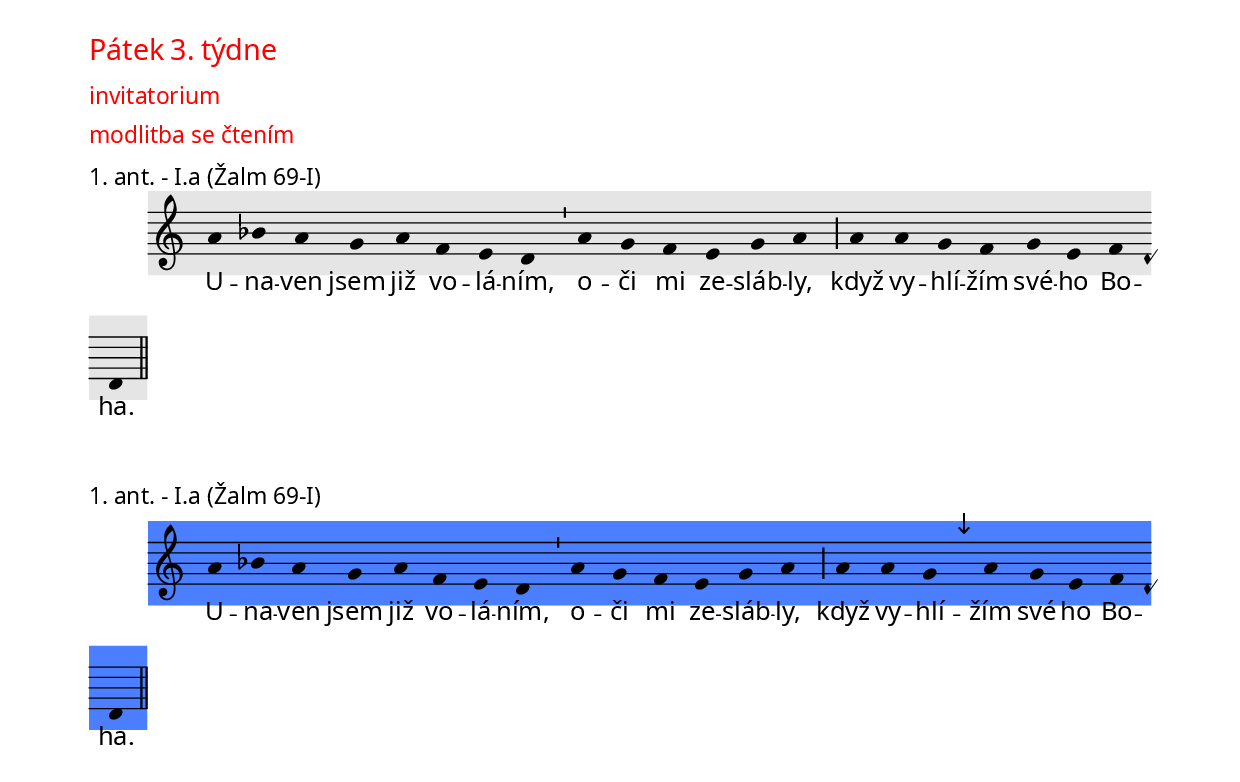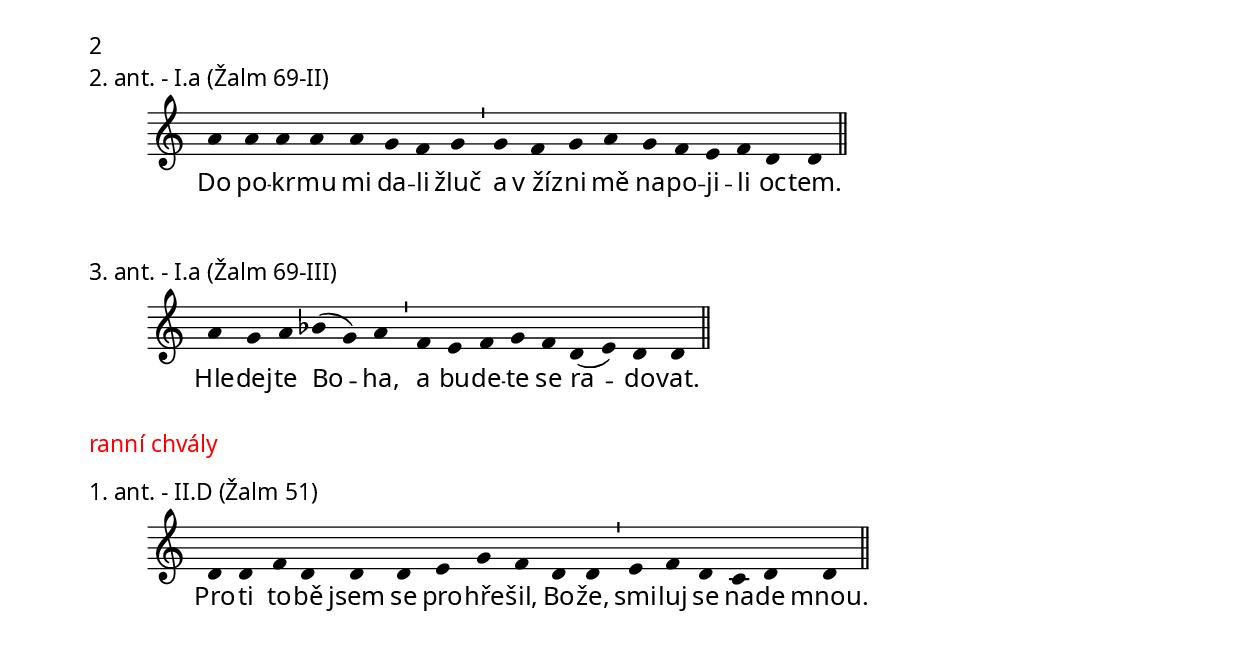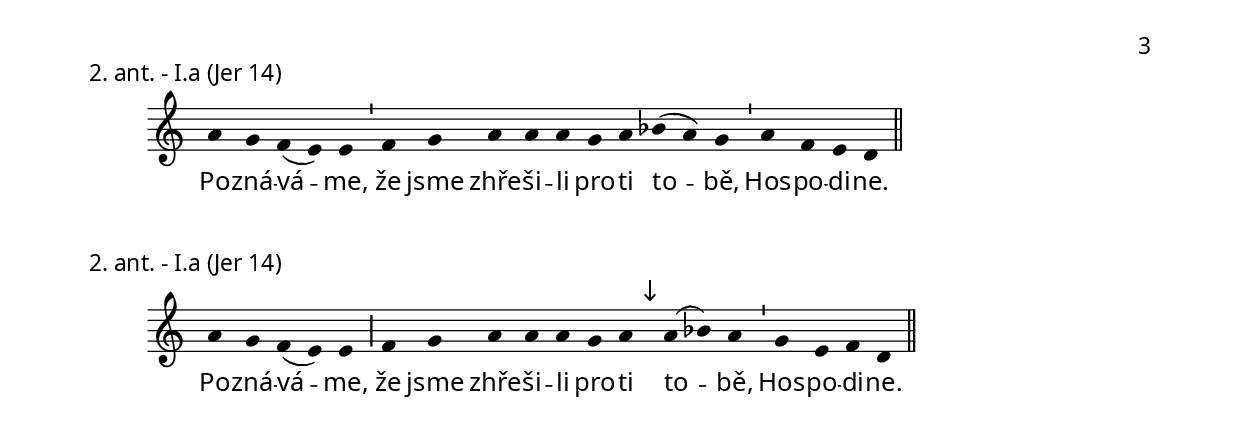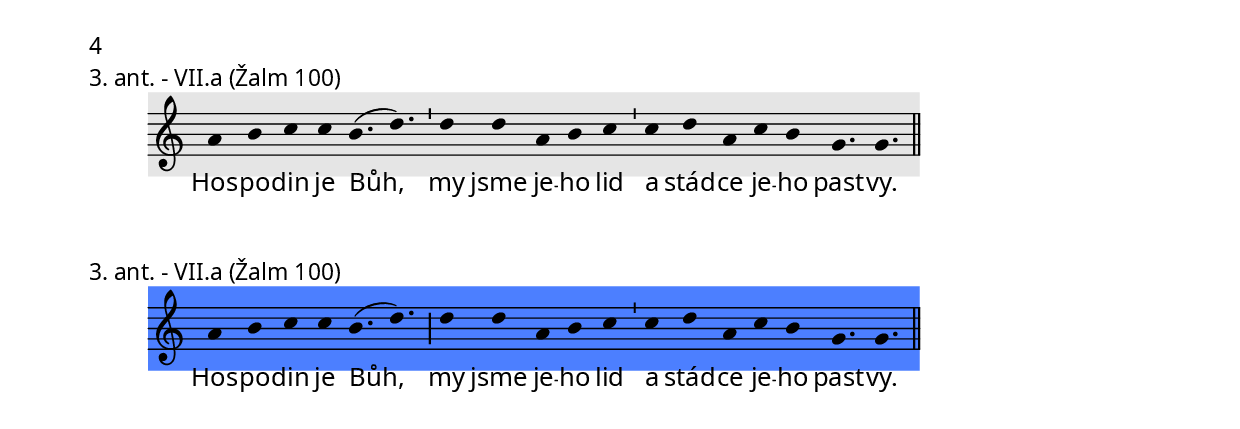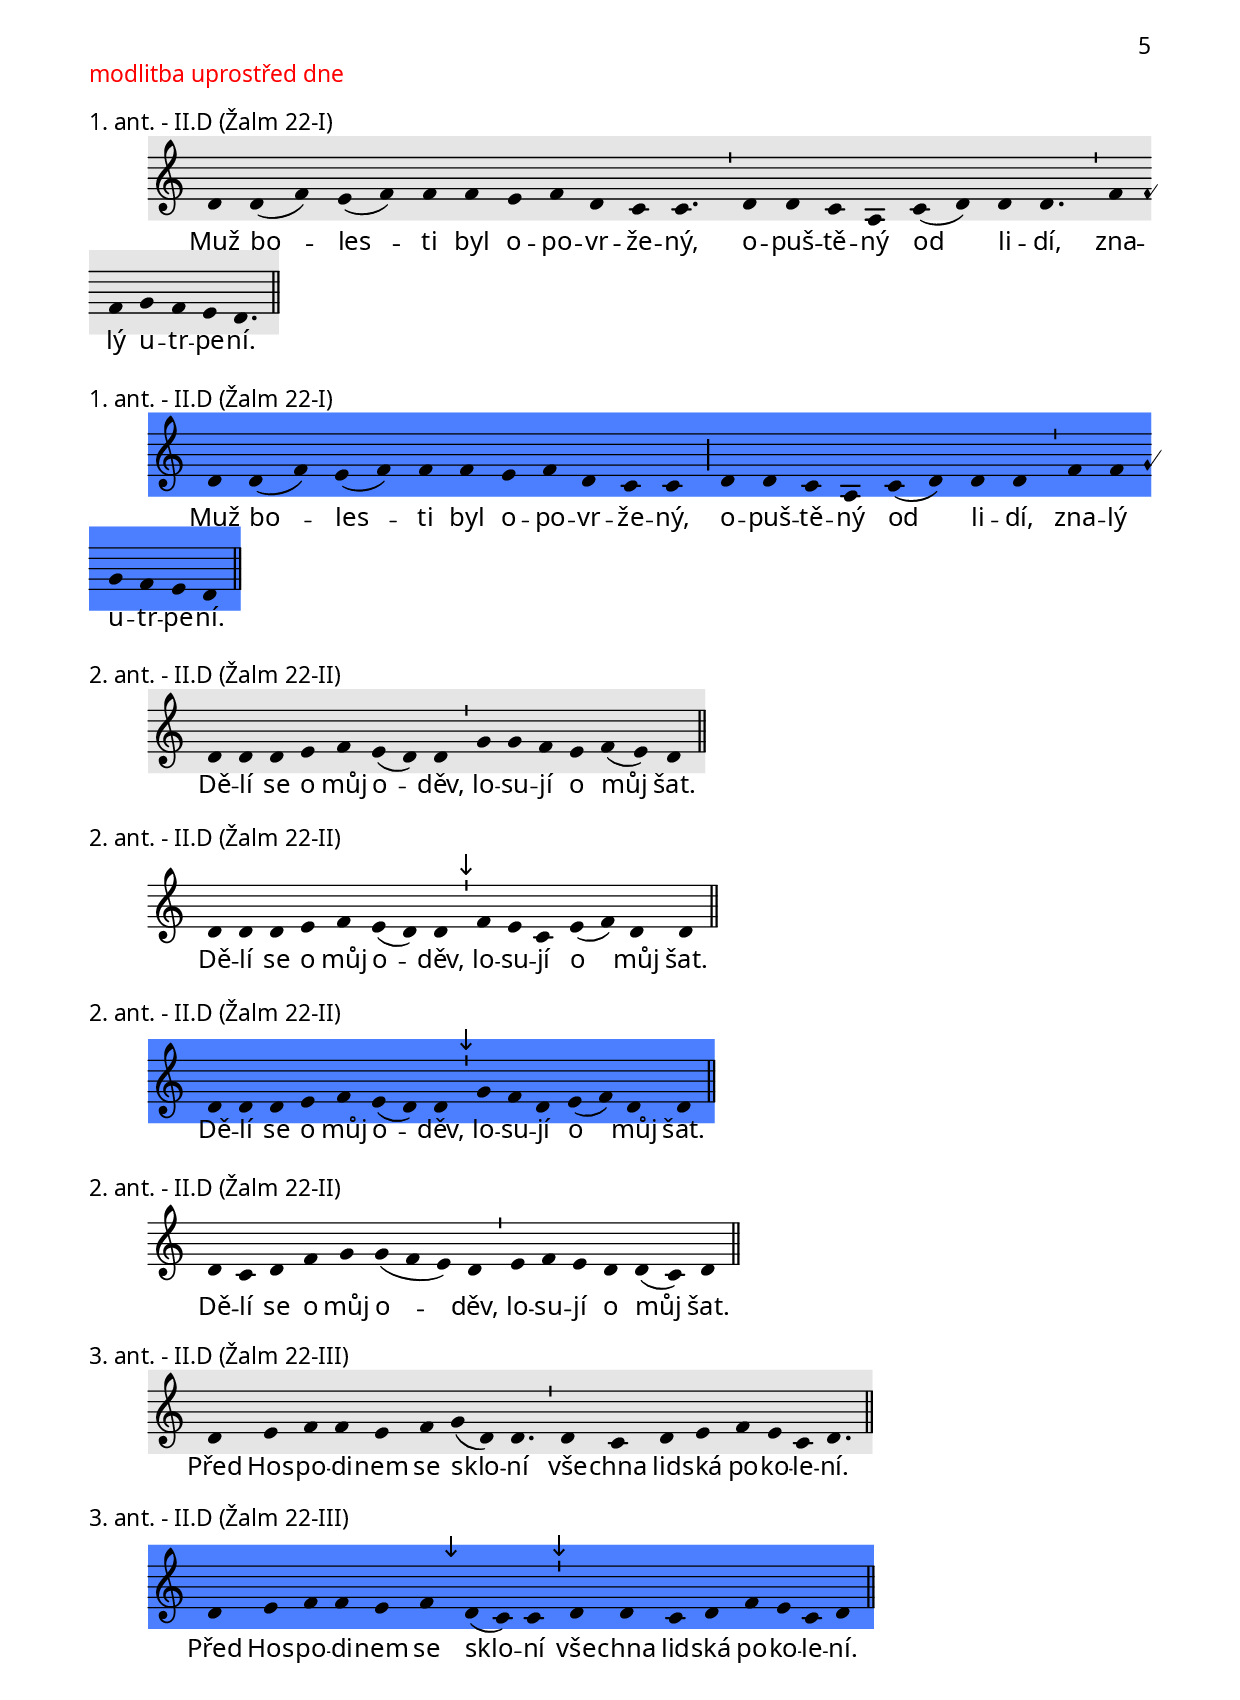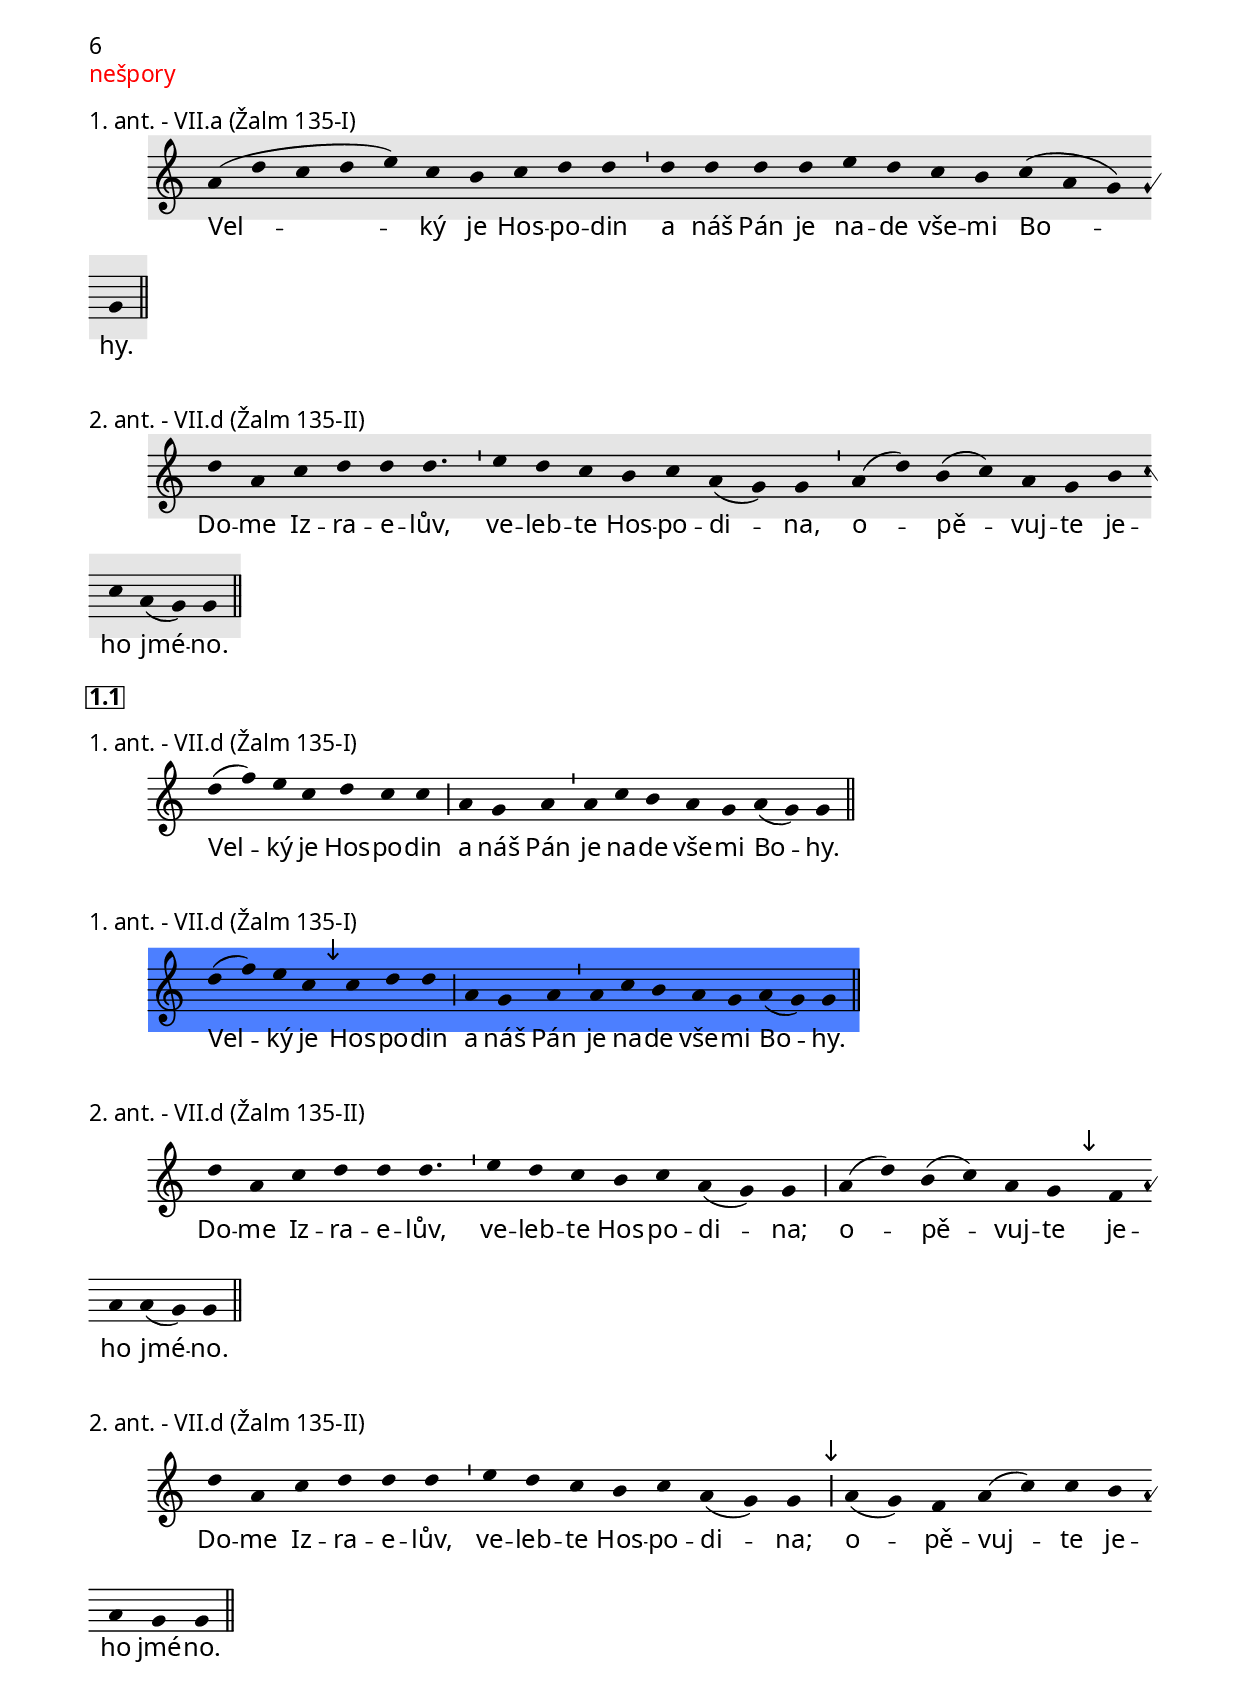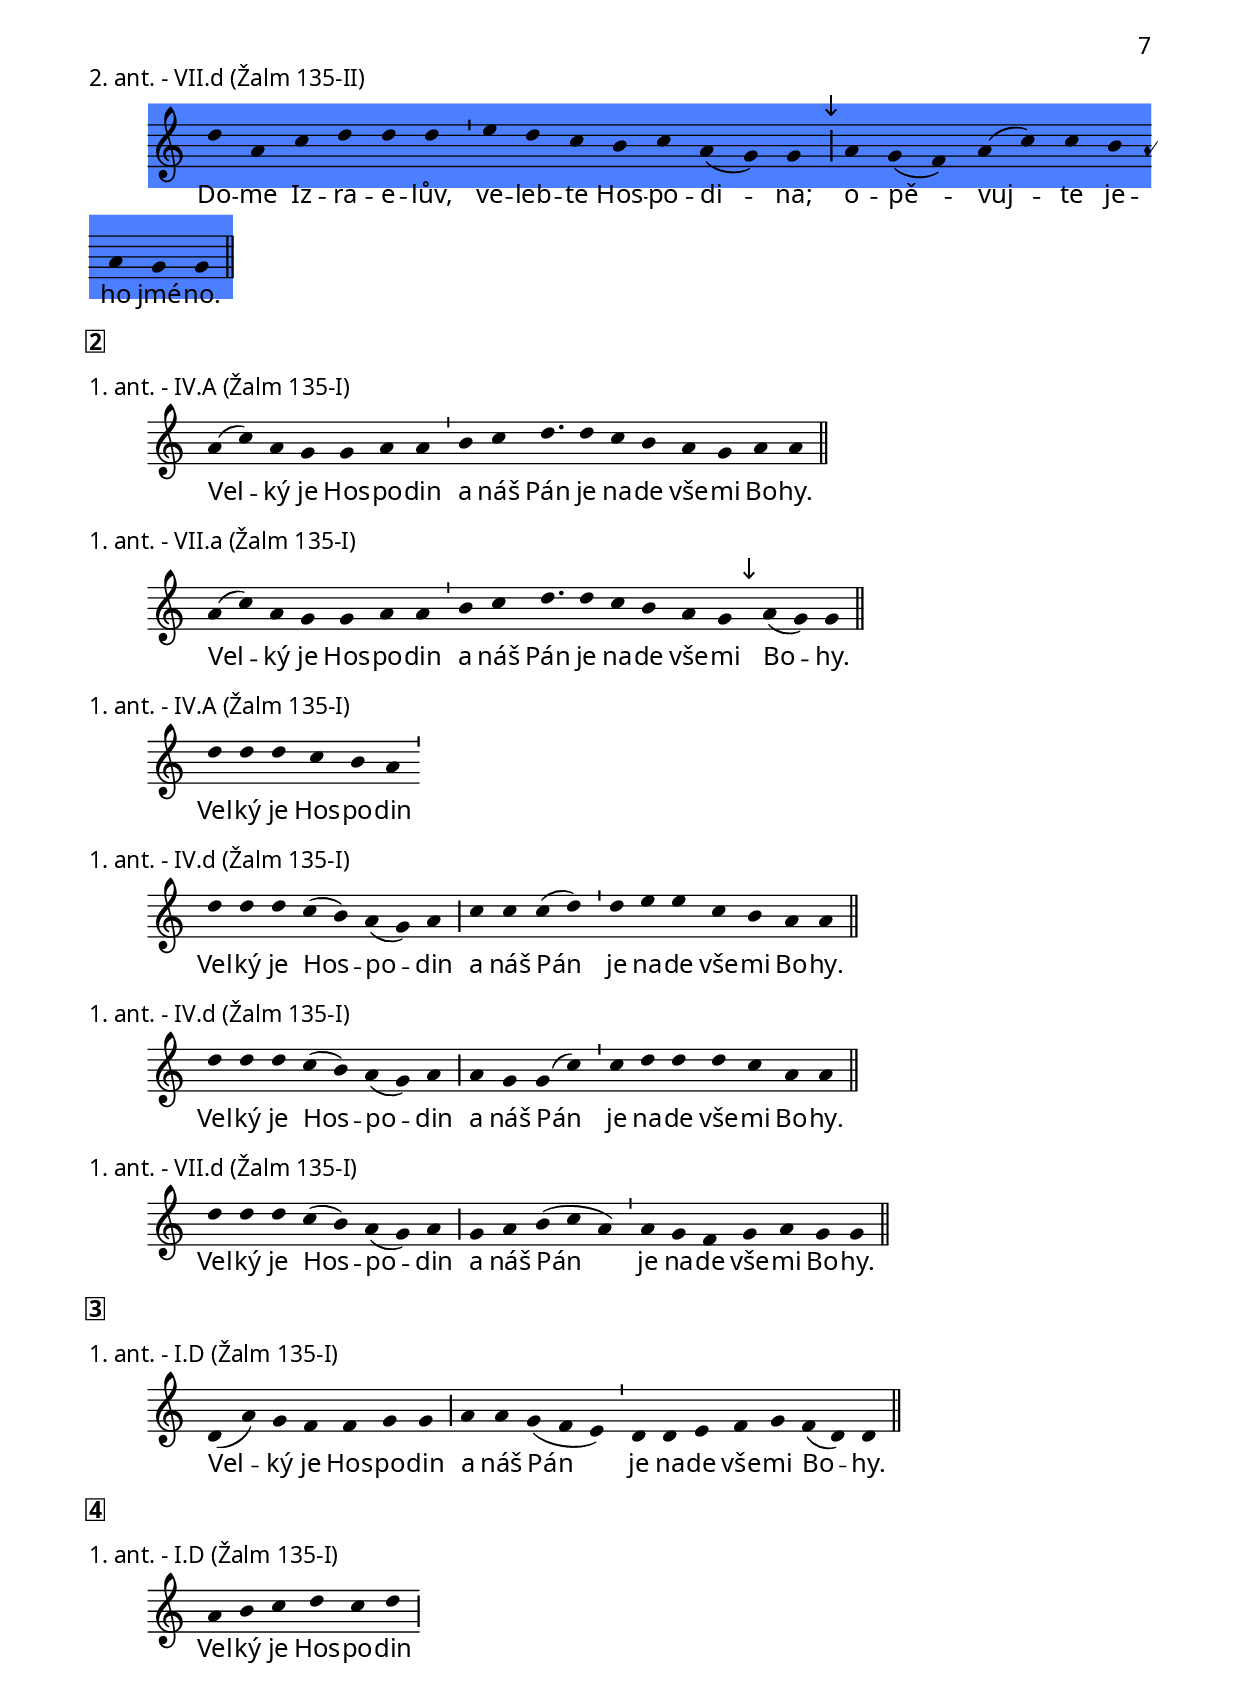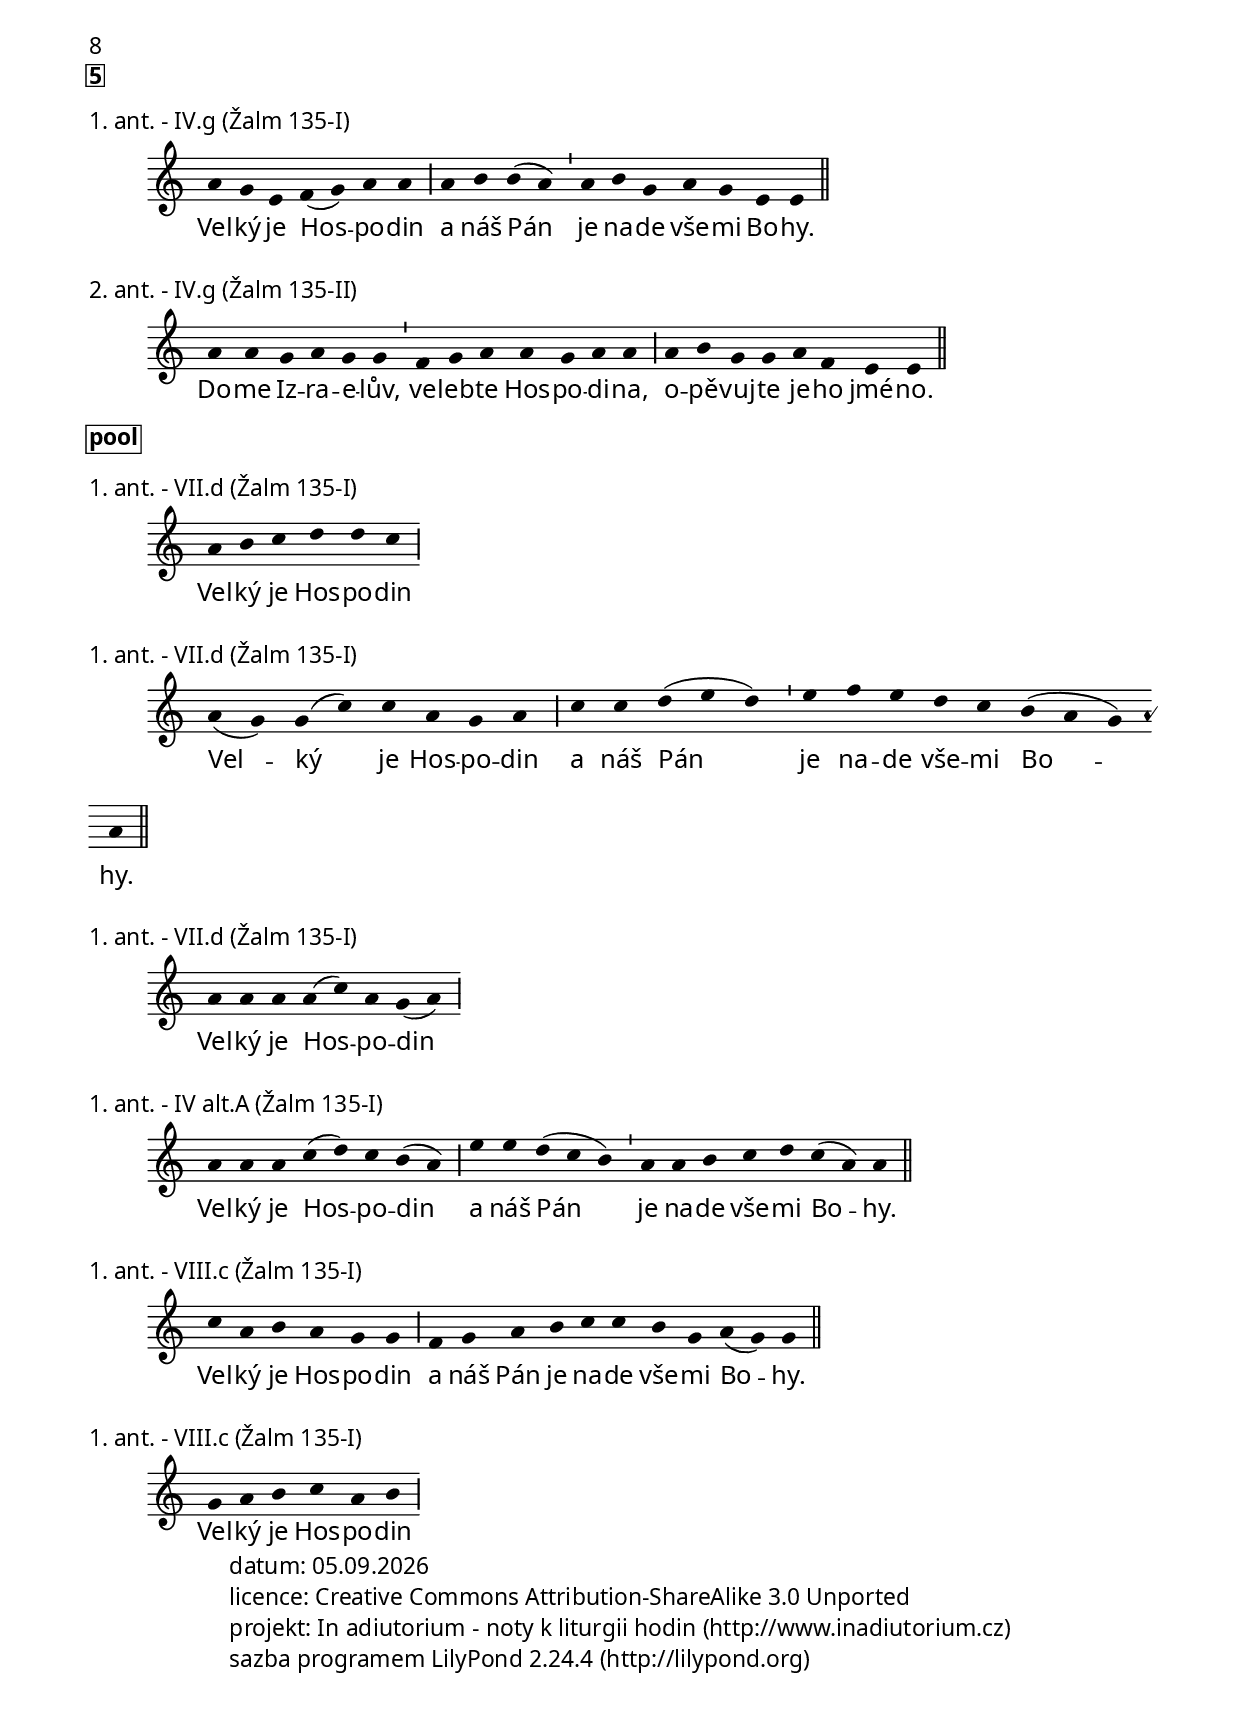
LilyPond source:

\include "../spolecne.ly"

\markup {\nadpisDen {Pátek 3. týdne}}

\markup {\nadpisHodinka {"invitatorium"}}

%\score { \tIpatekInvitatorium }

\markup {\nadpisHodinka {"modlitba se čtením"}}

\score {
  \relative c'' {
    \zvyraznovacSedy
    \choralniRezim
    a4 bes a g a f e d \barMin
    a' g f e g a \barMaior
    a a g f g e f d \barFinalis
  }
  \addlyrics {
    U -- na -- ven jsem již vo -- lá -- ním,
    o -- či mi ze -- sláb -- ly,
    když vy -- hlí -- žím své -- ho Bo -- ha.
  }
  \header {
    quid = "1. ant."
    modus = "I"
    differentia = "a"
    psalmus = "Žalm 69-I"
    id = ""
    piece = \markup {\sestavTitulek}
  }
}

\score {
  \relative c'' {
    \zvyraznovacModry
    \choralniRezim
    a4 bes a g a f e d \barMin
    a' g f e g a \barMaior
    a a g \mark\sipka a g e f d \barFinalis
  }
  \addlyrics {
    U -- na -- ven jsem již vo -- lá -- ním,
    o -- či mi ze -- sláb -- ly,
    když vy -- hlí -- žím své -- ho Bo -- ha.
  }
  \header {
    quid = "1. ant."
    modus = "I"
    differentia = "a"
    psalmus = "Žalm 69-I"
    id = "mc-ant1"
    piece = \markup {\sestavTitulek}
  }
}

\pageBreak

\score {
  \relative c'' {
    \choralniRezim
    a4 a a a a g f g \barMin
    g f g a g f e f d d \barFinalis
  }
  \addlyrics {
    Do po -- kr -- mu mi da -- li žluč
    a v_žíz -- ni mě na -- po -- ji -- li oc -- tem.
  }
  \header {
    quid = "2. ant."
    modus = "I"
    differentia = "a"
    psalmus = "Žalm 69-II"
    id = ""
    piece = \markup {\sestavTitulek}
  }
}

\score {
  \relative c'' {
    \choralniRezim
    a4 g a bes( g) a \barMin
    f e f g f d( e) d d \barFinalis
  }
  \addlyrics {
    Hle -- dej -- te Bo -- ha,
    a bu -- de -- te se ra -- do -- vat.
  }
  \header {
    quid = "3. ant."
    modus = "I"
    differentia = "a"
    psalmus = "Žalm 69-III"
    id = ""
    piece = \markup {\sestavTitulek}
  }
}

\markup {\nadpisHodinka {"ranní chvály"}}

\score {
  \relative c' {
    \choralniRezim
    d4 d f d d d e g f d d \barMin e f d c d d \barFinalis
  }
  \addlyrics {
    Pro -- ti to -- bě jsem se pro -- hře -- šil, Bo -- že,
    smi -- luj se na -- de mnou.
  }
  \header {
    quid = "1. ant."
    modus = "II"
    differentia = "D"
    psalmus = "Žalm 51"
    id = "rch-ant1"
    piece = \markup {\sestavTitulek}
  }
}

\pageBreak

\score {
  \relative c'' {
    \choralniRezim
    a4 g f( e) e \barMin f g a a a g a bes( a) g \barMin a f e d \barFinalis
  }
  \addlyrics {
    Po -- zná -- vá -- me, že jsme zhře -- ši -- li pro -- ti to -- bě,
    Hos -- po -- di -- ne.
  }
  \header {
    quid = "2. ant."
    modus = "I"
    differentia = "a"
    psalmus = "Jer 14"
    id = "rch-ant2"
    piece = \markup {\sestavTitulek}
  }
}

\score {
  \relative c'' {
    \choralniRezim
    a4 g f( e) e \barMaior
    f g a a a g a \mark\sipka a( bes) a \barMin
    g e f d \barFinalis
  }
  \addlyrics {
    Po -- zná -- vá -- me,
    že jsme zhře -- ši -- li pro -- ti to -- bě,
    Hos -- po -- di -- ne.
  }
  \header {
    quid = "2. ant."
    modus = "I"
    differentia = "a"
    psalmus = "Jer 14"
    id = "rch-ant2"
    piece = \markup {\sestavTitulek}
  }
}

\pageBreak

\score {
  \relative c'' {
    \zvyraznovacSedy
    \choralniRezim
    a4 b c c b4.( d) \barMin d4 d a b c \barMin c d a c b g4. g \barFinalis
  }
  \addlyrics {
    Hos -- po -- din je Bůh, my jsme je -- ho lid a stád -- ce je -- ho past -- vy.
  }
  \header {
    quid = "3. ant."
    modus = "VII"
    differentia = "a"
    psalmus = "Žalm 100"
    id = "rch-ant3"
    piece = \markup {\sestavTitulek}
  }
}

\score {
  \relative c'' {
    \zvyraznovacModry
    \choralniRezim
    a4 b c c b4.( d) \barMaior
    d4 d a b c \barMin c d a c b g4. g \barFinalis
  }
  \addlyrics {
    Hos -- po -- din je Bůh,
    my jsme je -- ho lid a stád -- ce je -- ho past -- vy.
  }
  \header {
    quid = "3. ant."
    modus = "VII"
    differentia = "a"
    psalmus = "Žalm 100"
    id = "rch-ant3"
    piece = \markup {\sestavTitulek}
  }
}

\pageBreak

%\score { \tIpatekAntBenedictus }

\markup {\nadpisHodinka {"modlitba uprostřed dne"}}

\score {
  \relative c' {
    \zvyraznovacSedy
    \choralniRezim
    d4 d( f) e( f) f f e f d c c4. \barMin
    d4 d c a c( d) d d4. \barMin f4 f g f e d4. \barFinalis
  }
  \addlyrics {
    Muž bo -- les -- ti byl o -- po -- vr -- že -- ný,
    o -- puš -- tě -- ný od li -- dí, zna -- lý u -- tr -- pe -- ní.
  }
  \header {
    quid = "1. ant."
    modus = "II"
    differentia = "D"
    psalmus = "Žalm 22-I"
    id = "up-ant1"
    piece = \markup {\sestavTitulek}
  }
}

\score {
  \relative c' {
    \zvyraznovacModry
    \choralniRezim
    d4 d( f) e( f) f f e f d c c \barMaior
    d4 d c a c( d) d d \barMin f4 f g f e d \barFinalis
  }
  \addlyrics {
    Muž bo -- les -- ti byl o -- po -- vr -- že -- ný,
    o -- puš -- tě -- ný od li -- dí, zna -- lý u -- tr -- pe -- ní.
  }
  \header {
    quid = "1. ant."
    modus = "II"
    differentia = "D"
    psalmus = "Žalm 22-I"
    id = "up-ant1"
    piece = \markup {\sestavTitulek}
  }
}

\score {
  \relative c' {
    \zvyraznovacSedy
    \choralniRezim
    d4 d d e f e( d) d \barMin g g f e f( e) d \barFinalis
  }
  \addlyrics {
    Dě -- lí se o můj o -- děv, lo -- su -- jí o můj šat.
  }
  \header {
    quid = "2. ant."
    modus = "II"
    differentia = "D"
    psalmus = "Žalm 22-II"
    id = "up-ant2"
    piece = \markup {\sestavTitulek}
  }
}

\score {
  \relative c' {
    \choralniRezim
    d4 d d e f e( d) d \barMin \mark\sipka f e c e( f) d d \barFinalis
  }
  \addlyrics {
    Dě -- lí se o můj o -- děv, lo -- su -- jí o můj šat.
  }
  \header {
    quid = "2. ant."
    modus = "II"
    differentia = "D"
    psalmus = "Žalm 22-II"
    id = "up-ant2"
    piece = \markup {\sestavTitulek}
  }
}

\score {
  \relative c' {
    \zvyraznovacModry
    \choralniRezim
    d4 d d e f e( d) d \barMin \mark\sipka g f d e( f) d d \barFinalis
  }
  \addlyrics {
    Dě -- lí se o můj o -- děv, lo -- su -- jí o můj šat.
  }
  \header {
    quid = "2. ant."
    modus = "II"
    differentia = "D"
    psalmus = "Žalm 22-II"
    id = "up-ant2"
    piece = \markup {\sestavTitulek}
  }
}

\score {
  \relative c' {
    \choralniRezim
    d4 c d f g g( f e) d \barMin e f e d d( c) d \barFinalis
  }
  \addlyrics {
    Dě -- lí se o můj o -- děv, lo -- su -- jí o můj šat.
  }
  \header {
    quid = "2. ant."
    modus = "II"
    differentia = "D"
    psalmus = "Žalm 22-II"
    id = "up-ant2"
    piece = \markup {\sestavTitulek}
  }
}

\score {
  \relative c' {
    \zvyraznovacSedy
    \choralniRezim
    d4 e f f e f g( d) d4. \barMin d4 c d e f e c d4. \barFinalis
  }
  \addlyrics {
    Před Hos -- po -- di -- nem se sklo -- ní
    vše -- chna lid -- ská po -- ko -- le -- ní.
  }
  \header {
    quid = "3. ant."
    modus = "II"
    differentia = "D"
    psalmus = "Žalm 22-III"
    id = "up-ant3"
    piece = \markup {\sestavTitulek}
  }
}

\score {
  \relative c' {
    \zvyraznovacModry
    \choralniRezim
    d4 e f f e f \mark\sipka d( c) c \barMin
    \mark\sipka d4 d c d f e c d \barFinalis
  }
  \addlyrics {
    Před Hos -- po -- di -- nem se sklo -- ní
    vše -- chna lid -- ská po -- ko -- le -- ní.
  }
  \header {
    quid = "3. ant."
    modus = "II"
    differentia = "D"
    psalmus = "Žalm 22-III"
    id = "up-ant3"
    piece = \markup {\sestavTitulek}
  }
}

\pageBreak

\markup {\nadpisHodinka {"nešpory"}}

\score {
  \relative c'' {
    \zvyraznovacSedy
    \choralniRezim
    a4( d c d e) c b c d d \barMin
    d d d d e d c b c( a g) g \barFinalis
  }
  \addlyrics {
    Vel -- ký je Hos -- po -- din
    a náš Pán je na -- de vše -- mi Bo -- hy.
  }
  \header {
    quid = "1. ant."
    modus = "VII"
    differentia = "a"
    psalmus = "Žalm 135-I"
    id = "ne-ant1"
    piece = \markup {\sestavTitulek}
  }
}

\score {
  \relative c'' {
    \zvyraznovacSedy
    \choralniRezim
    d4 a c d d d4. \barMin e4 d c b c a( g) g \barMin
    a( d) b( c) a g b c a( g) g \barFinalis
  }
  \addlyrics {
    Do -- me Iz -- ra -- e -- lův, ve -- leb -- te Hos -- po -- di -- na,
    o -- pě -- vuj -- te je -- ho jmé -- no.
  }
  \header {
    quid = "2. ant."
    modus = "VII"
    differentia = "d"
    psalmus = "Žalm 135-II"
    id = "ne-ant2"
    piece = \markup {\sestavTitulek}
  }
}

\markup\nadpisSkupiny 1.1

\score {
  \relative c'' {
    \choralniRezim
    d4( f) e c d c c \barMaior
    a g a \barMin a c b a g a( g) g \barFinalis
  }
  \addlyrics {
    Vel -- ký je Hos -- po -- din
    a náš Pán je na -- de vše -- mi Bo -- hy.
  }
  \header {
    quid = "1. ant."
    modus = "VII"
    differentia = "d"
    psalmus = "Žalm 135-I"
    id = "ne-ant1"
    piece = \markup {\sestavTitulek}
  }
}

\score {
  \relative c'' {
    \zvyraznovacModry
    \choralniRezim
    d4( f) e c \mark\sipka c d d \barMaior
    a g a \barMin a c b a g a( g) g \barFinalis
  }
  \addlyrics {
    Vel -- ký je Hos -- po -- din
    a náš Pán je na -- de vše -- mi Bo -- hy.
  }
  \header {
    quid = "1. ant."
    modus = "VII"
    differentia = "d"
    psalmus = "Žalm 135-I"
    id = "ne-ant1"
    piece = \markup {\sestavTitulek}
  }
}

\score {
  \relative c'' {
    \choralniRezim
    d4 a c d d d4. \barMin e4 d c b c a( g) g \barMaior
    a( d) b( c) a g \mark\sipka f a a( g) g \barFinalis
  }
  \addlyrics {
    Do -- me Iz -- ra -- e -- lův, ve -- leb -- te Hos -- po -- di -- na;
    o -- pě -- vuj -- te je -- ho jmé -- no.
  }
  \header {
    quid = "2. ant."
    modus = "VII"
    differentia = "d"
    psalmus = "Žalm 135-II"
    id = "ne-ant2"
    piece = \markup {\sestavTitulek}
  }
}

\score {
  \relative c'' {
    \choralniRezim
    d4 a c d d d \barMin e4 d c b c a( g) g \barMaior
    \mark\sipka a( g) f a( c) c b a g g \barFinalis
  }
  \addlyrics {
    Do -- me Iz -- ra -- e -- lův, ve -- leb -- te Hos -- po -- di -- na;
    o -- pě -- vuj -- te je -- ho jmé -- no.
  }
  \header {
    quid = "2. ant."
    modus = "VII"
    differentia = "d"
    psalmus = "Žalm 135-II"
    id = "ne-ant2"
    piece = \markup {\sestavTitulek}
  }
}

\score {
  \relative c'' {
    \zvyraznovacModry
    \choralniRezim
    d4 a c d d d \barMin e4 d c b c a( g) g \barMaior
    \mark\sipka a g( f) a( c) c b a g g \barFinalis
  }
  \addlyrics {
    Do -- me Iz -- ra -- e -- lův, ve -- leb -- te Hos -- po -- di -- na;
    o -- pě -- vuj -- te je -- ho jmé -- no.
  }
  \header {
    quid = "2. ant."
    modus = "VII"
    differentia = "d"
    psalmus = "Žalm 135-II"
    id = "ne-ant2"
    piece = \markup {\sestavTitulek}
  }
}

\markup\nadpisSkupiny 2

\score {
  \relative c'' {
    \choralniRezim
    a4( c) a g g a a \barMin
    b c d4. d4 c b a g a a \barFinalis
  }
  \addlyrics {
    Vel -- ký je Hos -- po -- din
    a náš Pán je na -- de vše -- mi Bo -- hy.
  }
  \header {
    quid = "1. ant."
    modus = "IV"
    differentia = "A"
    psalmus = "Žalm 135-I"
    id = "ne-ant1"
    piece = \markup {\sestavTitulek}
  }
}

\score {
  \relative c'' {
    \choralniRezim
    a4( c) a g g a a \barMin
    b c d4. d4 c b a g \mark\sipka a( g) g \barFinalis
  }
  \addlyrics {
    Vel -- ký je Hos -- po -- din
    a náš Pán je na -- de vše -- mi Bo -- hy.
  }
  \header {
    quid = "1. ant."
    modus = "VII"
    differentia = "a"
    psalmus = "Žalm 135-I"
    id = "ne-ant1"
    piece = \markup {\sestavTitulek}
  }
}

\score {
  \relative c'' {
    \choralniRezim
    d4 d d c b a \barMin
  }
  \addlyrics {
    Vel -- ký je Hos -- po -- din
    a náš Pán je na -- de vše -- mi Bo -- hy.
  }
  \header {
    quid = "1. ant."
    modus = "IV"
    differentia = "A"
    psalmus = "Žalm 135-I"
    id = "ne-ant1"
    piece = \markup {\sestavTitulek}
  }
}

\score {
  \relative c'' {
    \choralniRezim
    d4 d d c( b) a( g) a \barMaior
    c c c( d) \barMin d e e c b a a \barFinalis
  }
  \addlyrics {
    Vel -- ký je Hos -- po -- din
    a náš Pán je na -- de vše -- mi Bo -- hy.
  }
  \header {
    quid = "1. ant."
    modus = "IV"
    differentia = "d"
    psalmus = "Žalm 135-I"
    id = "ne-ant1"
    piece = \markup {\sestavTitulek}
  }
}

\score {
  \relative c'' {
    \choralniRezim
    d4 d d c( b) a( g) a \barMaior
    a g g( c) \barMin c d d d c a a \barFinalis
  }
  \addlyrics {
    Vel -- ký je Hos -- po -- din
    a náš Pán je na -- de vše -- mi Bo -- hy.
  }
  \header {
    quid = "1. ant."
    modus = "IV"
    differentia = "d"
    psalmus = "Žalm 135-I"
    id = "ne-ant1"
    piece = \markup {\sestavTitulek}
  }
}

\score {
  \relative c'' {
    \choralniRezim
    d4 d d c( b) a( g) a \barMaior
    g a b( c a) \barMin a g f g a g g \barFinalis
  }
  \addlyrics {
    Vel -- ký je Hos -- po -- din
    a náš Pán je na -- de vše -- mi Bo -- hy.
  }
  \header {
    quid = "1. ant."
    modus = "VII"
    differentia = "d"
    psalmus = "Žalm 135-I"
    id = "ne-ant1"
    piece = \markup {\sestavTitulek}
  }
}

\markup\nadpisSkupiny 3

\score {
  \relative c' {
    \choralniRezim
    d4( a') g f f g g \barMaior
    a a g( f e) \barMin d d e f g f( d) d \barFinalis
  }
  \addlyrics {
    Vel -- ký je Hos -- po -- din
    a náš Pán je na -- de vše -- mi Bo -- hy.
  }
  \header {
    quid = "1. ant."
    modus = "I"
    differentia = "D"
    psalmus = "Žalm 135-I"
    id = "ne-ant1"
    piece = \markup {\sestavTitulek}
  }
}

\markup\nadpisSkupiny 4

\score {
  \relative c'' {
    \choralniRezim
    a4 b c d c d \barMaior
  }
  \addlyrics {
    Vel -- ký je Hos -- po -- din
    a náš Pán je na -- de vše -- mi Bo -- hy.
  }
  \header {
    quid = "1. ant."
    modus = "I"
    differentia = "D"
    psalmus = "Žalm 135-I"
    id = "ne-ant1"
    piece = \markup {\sestavTitulek}
  }
}

\markup\nadpisSkupiny 5

\score {
  \relative c'' {
    \choralniRezim
    a4 g e f( g) a a \barMaior
    a b b( a) \barMin a b g a g e e \barFinalis
  }
  \addlyrics {
    Vel -- ký je Hos -- po -- din
    a náš Pán je na -- de vše -- mi Bo -- hy.
  }
  \header {
    quid = "1. ant."
    modus = "IV"
    differentia = "g"
    psalmus = "Žalm 135-I"
    id = "ne-ant1"
    piece = \markup {\sestavTitulek}
  }
}

\score {
  \relative c'' {
    \choralniRezim
    a4 a g a g g \barMin f g a a g a a \barMaior
    a b g g a f e e \barFinalis
  }
  \addlyrics {
    Do -- me Iz -- ra -- e -- lův, ve -- leb -- te Hos -- po -- di -- na,
    o -- pě -- vuj -- te je -- ho jmé -- no.
  }
  \header {
    quid = "2. ant."
    modus = "IV"
    differentia = "g"
    psalmus = "Žalm 135-II"
    id = "ne-ant2"
    piece = \markup {\sestavTitulek}
  }
}

\markup\nadpisSkupiny pool

\score {
  \relative c'' {
    \choralniRezim
    a4 b c d d c \barMaior

  }
  \addlyrics {
    Vel -- ký je Hos -- po -- din
    a náš Pán je na -- de vše -- mi Bo -- hy.
  }
  \header {
    quid = "1. ant."
    modus = "VII"
    differentia = "d"
    psalmus = "Žalm 135-I"
    id = "ne-ant1"
    piece = \markup {\sestavTitulek}
  }
}

\score {
  \relative c'' {
    \choralniRezim
    a4( g) g( c) c a g a \barMaior
    c c d( e d) \barMin e f e d c b( a g) a \barFinalis
  }
  \addlyrics {
    Vel -- ký je Hos -- po -- din
    a náš Pán je na -- de vše -- mi Bo -- hy.
  }
  \header {
    quid = "1. ant."
    modus = "VII"
    differentia = "d"
    psalmus = "Žalm 135-I"
    id = "ne-ant1"
    piece = \markup {\sestavTitulek}
  }
}

\score {
  \relative c'' {
    \choralniRezim
    a4 a a a( c) a g( a) \barMaior

  }
  \addlyrics {
    Vel -- ký je Hos -- po -- din
    a náš Pán je na -- de vše -- mi Bo -- hy.
  }
  \header {
    quid = "1. ant."
    modus = "VII"
    differentia = "d"
    psalmus = "Žalm 135-I"
    id = "ne-ant1"
    piece = \markup {\sestavTitulek}
  }
}

\score {
  \relative c'' {
    \choralniRezim
    a4 a a c( d) c b( a) \barMaior
    e' e d( c b) \barMin a a b c d c( a) a \barFinalis
  }
  \addlyrics {
    Vel -- ký je Hos -- po -- din
    a náš Pán je na -- de vše -- mi Bo -- hy.
  }
  \header {
    quid = "1. ant."
    modus = "IV alt"
    differentia = "A"
    psalmus = "Žalm 135-I"
    id = "ne-ant1"
    piece = \markup {\sestavTitulek}
  }
}

\score {
  \relative c'' {
    \choralniRezim
    c4 a b a g g \barMaior
    f g a b c c b g a( g) g \barFinalis
  }
  \addlyrics {
    Vel -- ký je Hos -- po -- din
    a náš Pán je na -- de vše -- mi Bo -- hy.
  }
  \header {
    quid = "1. ant."
    modus = "VIII"
    differentia = "c"
    psalmus = "Žalm 135-I"
    id = "ne-ant1"
    piece = \markup {\sestavTitulek}
  }
}

\score {
  \relative c'' {
    \choralniRezim
    g4 a b c a b \barMaior
  }
  \addlyrics {
    Vel -- ký je Hos -- po -- din
    a náš Pán je na -- de vše -- mi Bo -- hy.
  }
  \header {
    quid = "1. ant."
    modus = "VIII"
    differentia = "c"
    psalmus = "Žalm 135-I"
    id = "ne-ant1"
    piece = \markup {\sestavTitulek}
  }
}




%\score { \tIpatekNespAntIII }

%\score { \tIpatekAntMagnificat }